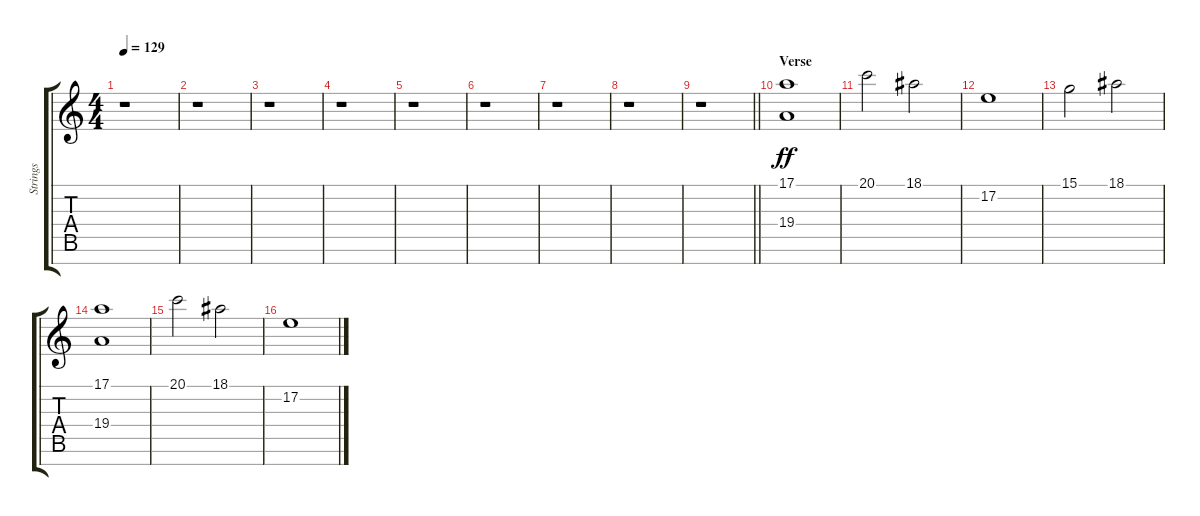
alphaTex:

\track ("Strings" "Strings") {instrument stringensemble2}
\staff {score tabs}
\tuning (E4 B3 G3 D3 A2 E2 B1) {hide}
\ts (4 4)
\tempo 129
\clef g2
\ks c
r.1{dy ff} |
r.1 |
r.1 |
r.1 |
r.1 |
r.1 |
r.1 |
r.1 |
\barLineRight lightlight
r.1 |
\section ("" "Verse")
(17.1 19.4).1 |
20.1.2 18.1.2 |
17.2.1 |
15.1.2 18.1.2 |
(17.1 19.4).1 |
20.1.2 18.1.2 |
17.2.1
